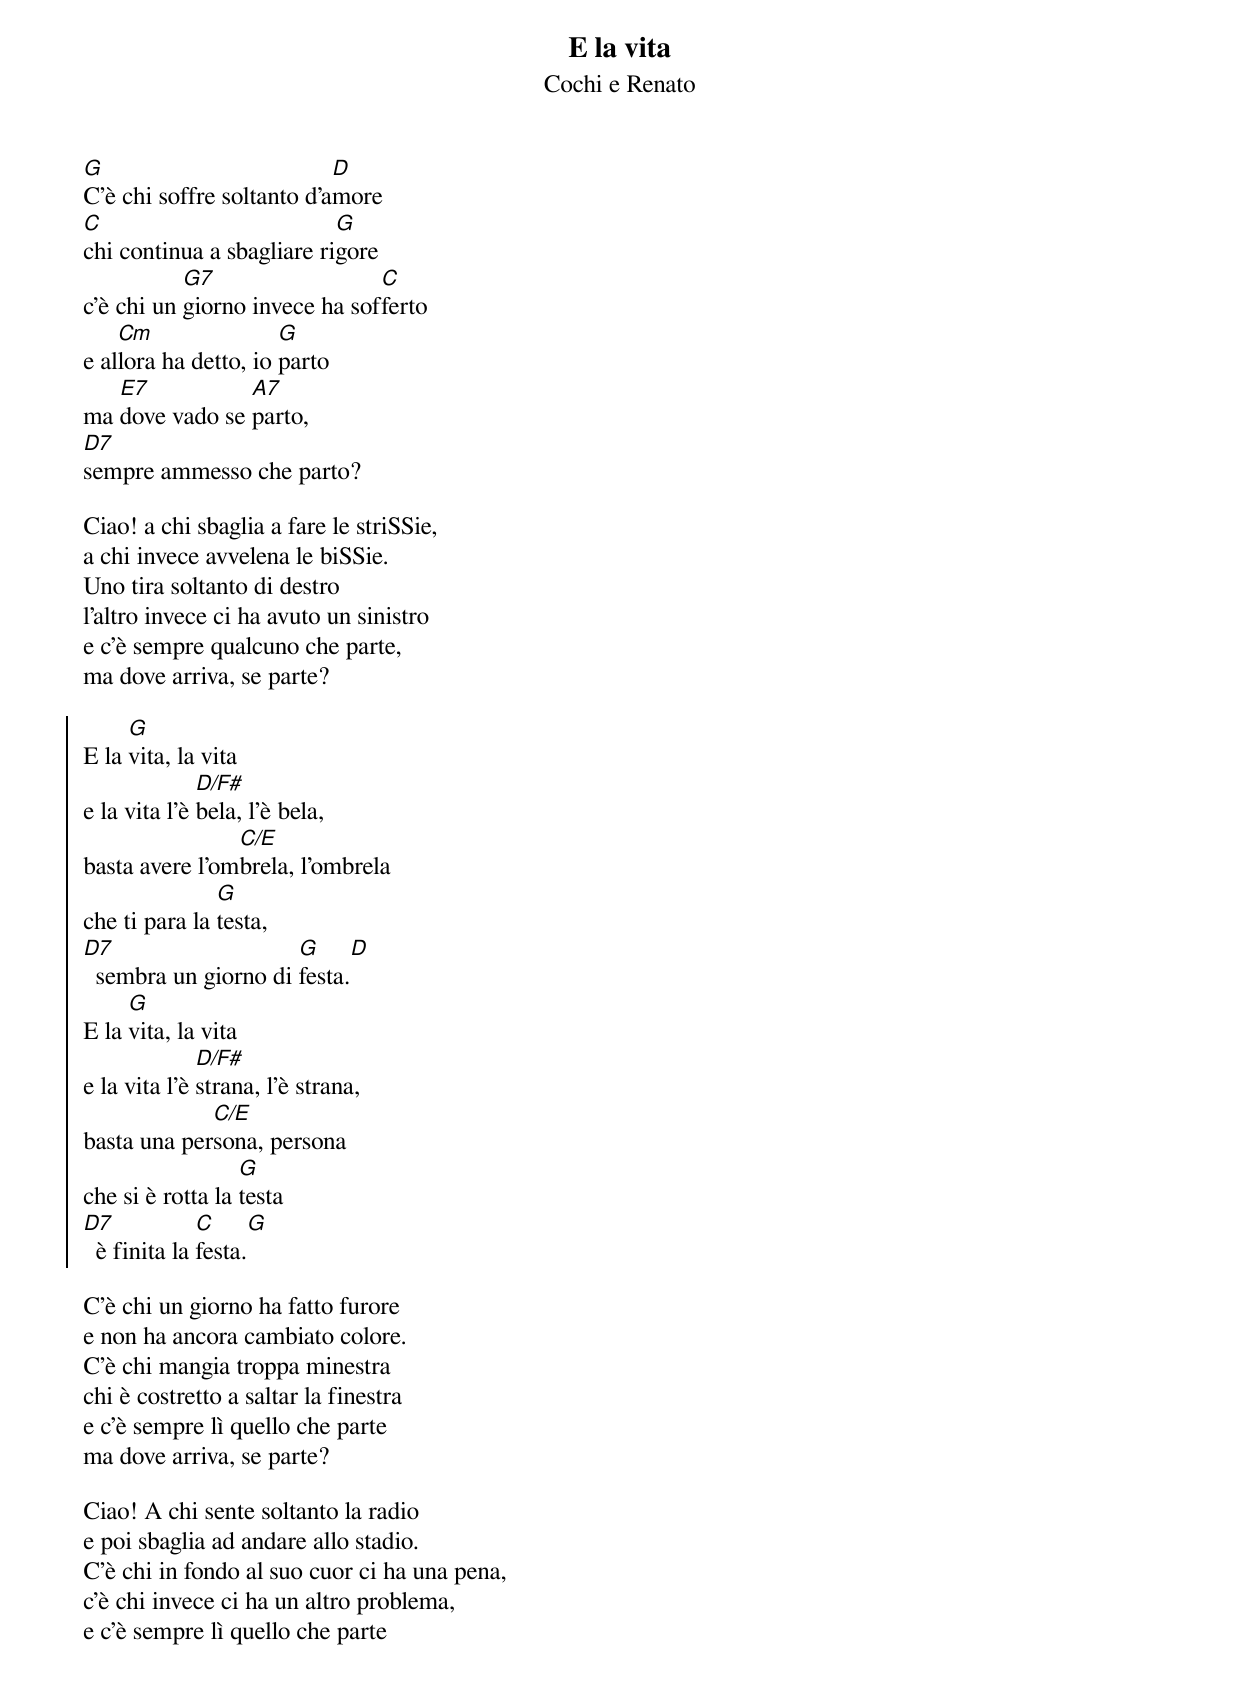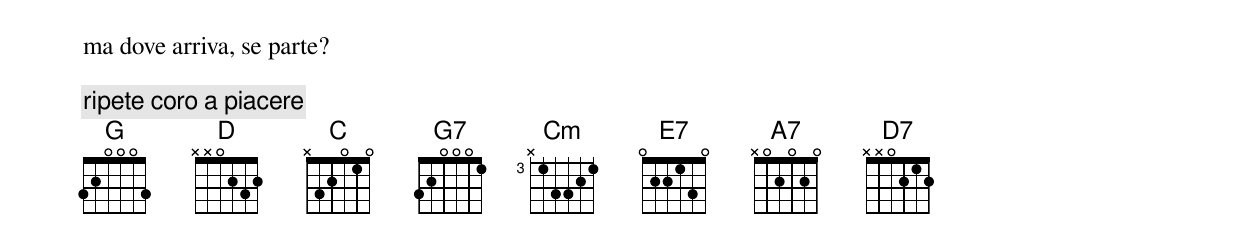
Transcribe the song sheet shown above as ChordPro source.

{title: E la vita}
{subtitle: Cochi e Renato}
[G]C'è chi soffre soltanto d'a[D]more
[C]chi continua a sbagliare ri[G]gore
c'è chi un [G7]giorno invece ha sof[C]ferto
e al[Cm]lora ha detto, io [G]parto
ma [E7]dove vado se [A7]parto,
[D7]sempre ammesso che parto?

Ciao! a chi sbaglia a fare le striSSie,
a chi invece avvelena le biSSie.
Uno tira soltanto di destro
l'altro invece ci ha avuto un sinistro
e c'è sempre qualcuno che parte,
ma dove arriva, se parte?

{soc}
E la [G]vita, la vita
e la vita l'è [D/F#]bela, l'è bela,
basta avere l'om[C/E]brela, l'ombrela
che ti para la [G]testa,
[D7]  sembra un giorno di [G]festa.[D]
E la [G]vita, la vita
e la vita l'è [D/F#]strana, l'è strana,
basta una per[C/E]sona, persona
che si è rotta la [G]testa
[D7]  è finita la [C]festa.[G]
{eoc}

C'è chi un giorno ha fatto furore
e non ha ancora cambiato colore.
C'è chi mangia troppa minestra
chi è costretto a saltar la finestra
e c'è sempre lì quello che parte
ma dove arriva, se parte?

Ciao! A chi sente soltanto la radio
e poi sbaglia ad andare allo stadio.
C'è chi in fondo al suo cuor ci ha una pena,
c'è chi invece ci ha un altro problema,
e c'è sempre lì quello che parte
ma dove arriva, se parte?

{c: ripete coro a piacere}
